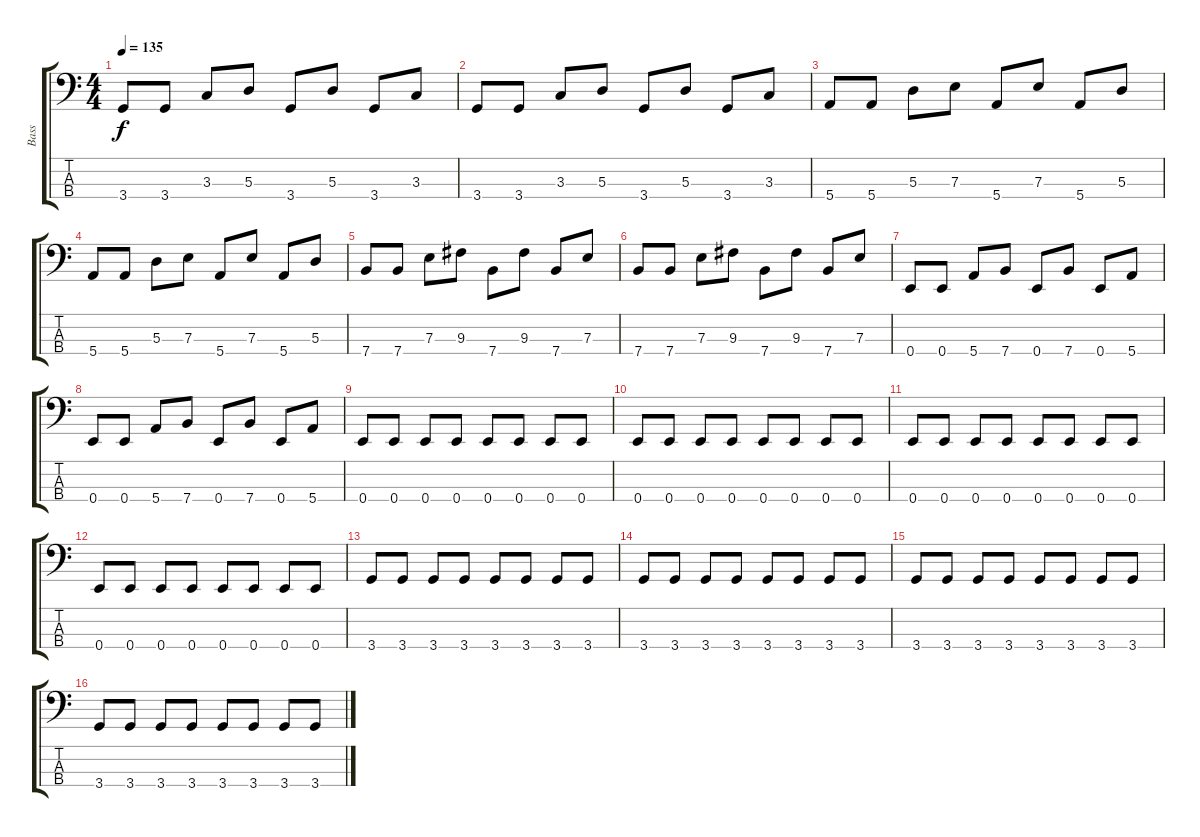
\track ("Bass" "Bass") {instrument electricbassfinger}
\staff {score tabs}
\tuning (G2 D2 A1 E1) {hide}
\ts (4 4)
\tempo 135
\clef f4
\ks c
3.4.8{dy f} 3.4.8 3.3.8 5.3.8 3.4.8 5.3.8 3.4.8 3.3.8 |
3.4.8 3.4.8 3.3.8 5.3.8 3.4.8 5.3.8 3.4.8 3.3.8 |
5.4.8 5.4.8 5.3.8 7.3.8 5.4.8 7.3.8 5.4.8 5.3.8 |
5.4.8 5.4.8 5.3.8 7.3.8 5.4.8 7.3.8 5.4.8 5.3.8 |
7.4.8 7.4.8 7.3.8 9.3.8 7.4.8 9.3.8 7.4.8 7.3.8 |
7.4.8 7.4.8 7.3.8 9.3.8 7.4.8 9.3.8 7.4.8 7.3.8 |
0.4.8 0.4.8 5.4.8 7.4.8 0.4.8 7.4.8 0.4.8 5.4.8 |
0.4.8 0.4.8 5.4.8 7.4.8 0.4.8 7.4.8 0.4.8 5.4.8 |
0.4.8 0.4.8 0.4.8 0.4.8 0.4.8 0.4.8 0.4.8 0.4.8 |
0.4.8 0.4.8 0.4.8 0.4.8 0.4.8 0.4.8 0.4.8 0.4.8 |
0.4.8 0.4.8 0.4.8 0.4.8 0.4.8 0.4.8 0.4.8 0.4.8 |
0.4.8 0.4.8 0.4.8 0.4.8 0.4.8 0.4.8 0.4.8 0.4.8 |
3.4.8 3.4.8 3.4.8 3.4.8 3.4.8 3.4.8 3.4.8 3.4.8 |
3.4.8 3.4.8 3.4.8 3.4.8 3.4.8 3.4.8 3.4.8 3.4.8 |
3.4.8 3.4.8 3.4.8 3.4.8 3.4.8 3.4.8 3.4.8 3.4.8 |
3.4.8 3.4.8 3.4.8 3.4.8 3.4.8 3.4.8 3.4.8 3.4.8
